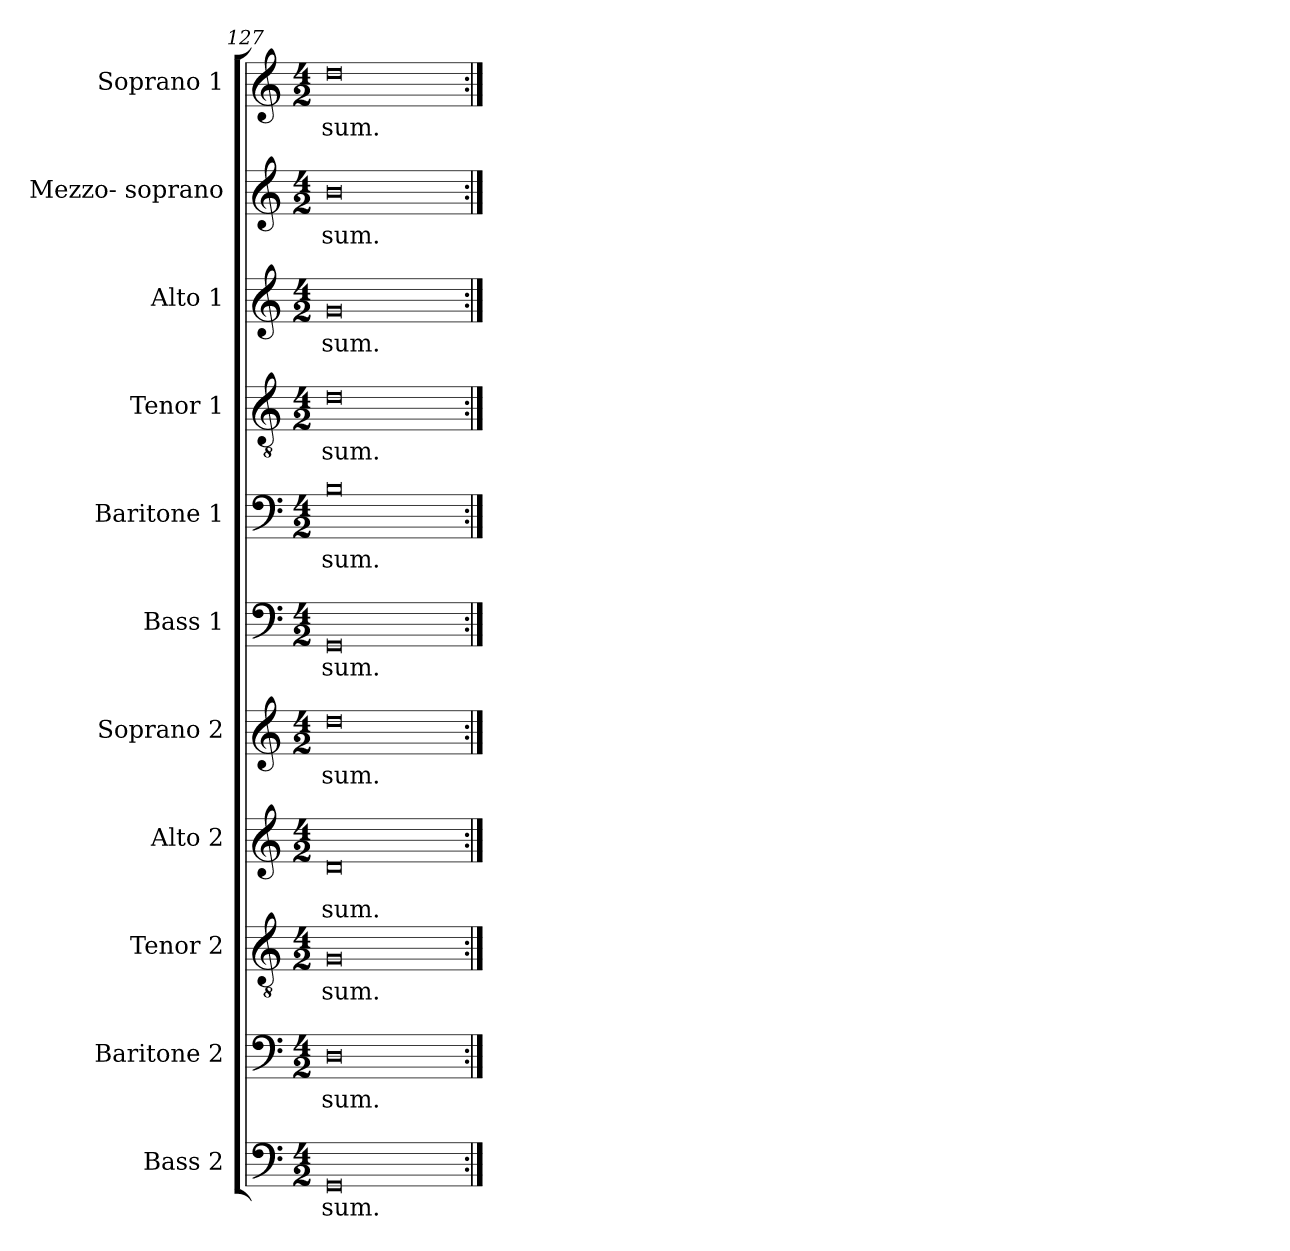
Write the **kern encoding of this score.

**kern	**text	**kern	**text	**kern	**text	**kern	**text	**text	**kern	**text	**kern	**text	**kern	**text	**kern	**text	**kern	**text	**kern	**text	**kern	**text
*part11	*part11	*part10	*part10	*part9	*part9	*part8	*part8	*part8	*part7	*part7	*part6	*part6	*part5	*part5	*part4	*part4	*part3	*part3	*part2	*part2	*part1	*part1
*staff11	*staff11	*staff10	*staff10	*staff9	*staff9	*staff8	*staff8	*staff8	*staff7	*staff7	*staff6	*staff6	*staff5	*staff5	*staff4	*staff4	*staff3	*staff3	*staff2	*staff2	*staff1	*staff1
*I"Bass 2	*	*I"Baritone 2	*	*I"Tenor 2	*	*I"Alto 2	*	*	*I"Soprano 2	*	*I"Bass 1	*	*I"Baritone 1	*	*I"Tenor 1	*	*I"Alto 1	*	*I"Mezzo-  soprano	*	*I"Soprano 1	*
*I'B2	*	*I'Bar. 2	*	*I'T2	*	*I'A2	*	*	*I'S2	*	*I'B1	*	*I'Bar. 1	*	*I'T1	*	*I'A1	*	*I'M.	*	*I'S1	*
*clefF4	*	*clefF4	*	*clefGv2	*	*clefG2	*	*	*clefG2	*	*clefF4	*	*clefF4	*	*clefGv2	*	*clefG2	*	*clefG2	*	*clefG2	*
*M4/2	*	*M4/2	*	*M4/2	*	*M4/2	*	*	*M4/2	*	*M4/2	*	*M4/2	*	*M4/2	*	*M4/2	*	*M4/2	*	*M4/2	*
=127	=127	=127	=127	=127	=127	=127	=127	=127	=127	=127	=127	=127	=127	=127	=127	=127	=127	=127	=127	=127	=127	=127
!	!LO:LY:b:cj	!	!LO:LY:b:cj	!	!LO:LY:b:cj	!	!	!LO:LY:b:cj	!	!LO:LY:b:cj	!	!LO:LY:b:cj	!	!LO:LY:b:cj	!	!LO:LY:b:cj	!	!LO:LY:b:cj	!	!LO:LY:b:cj	!	!LO:LY:b:cj
0GG	sum.	0D	-sum.	0G	-sum.	0d	.	-sum.	0dd	-sum.	0GG	-sum.	0B	-sum.	0d	-sum.	0g	-sum.	0b	-sum.	0dd	-sum.
=:|!	=:|!	=:|!	=:|!	=:|!	=:|!	=:|!	=:|!	=:|!	=:|!	=:|!	=:|!	=:|!	=:|!	=:|!	=:|!	=:|!	=:|!	=:|!	=:|!	=:|!	=:|!	=:|!
*-	*-	*-	*-	*-	*-	*-	*-	*-	*-	*-	*-	*-	*-	*-	*-	*-	*-	*-	*-	*-	*-	*-
